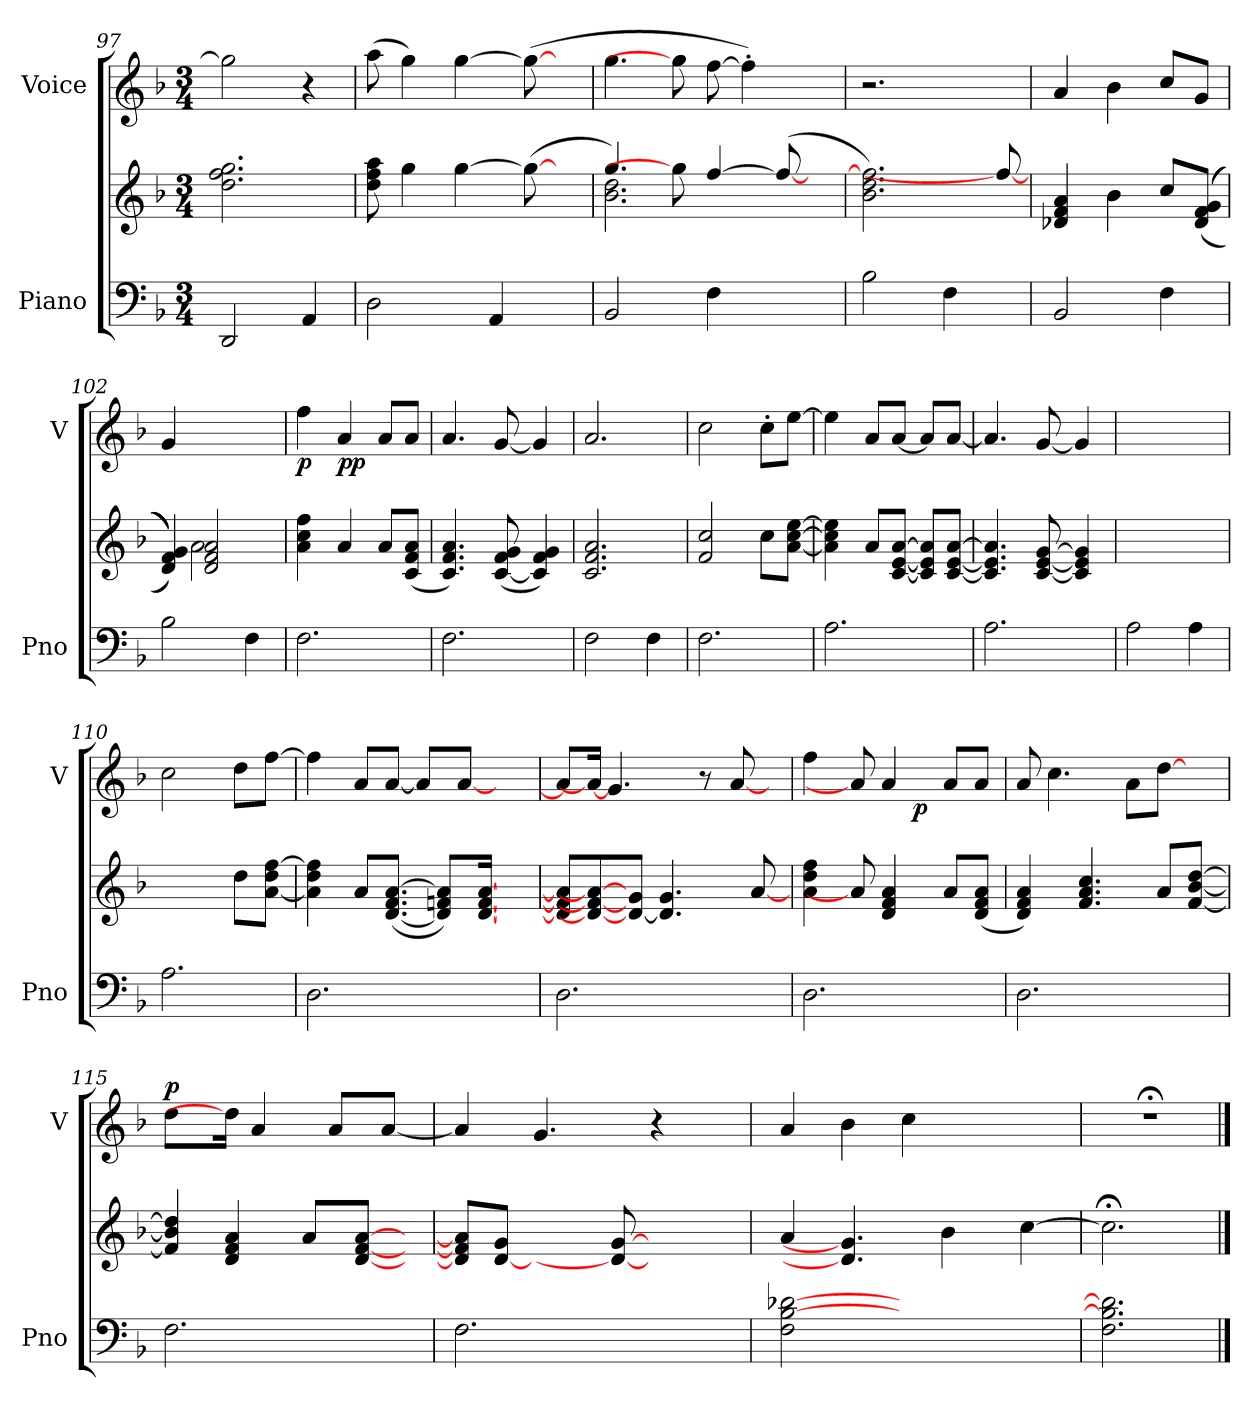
**kern	**kern	**kern	**dynam
*part2	*part2	*part1	*part1
*staff3	*staff2	*staff1	*staff1
*I"Piano	*	*I"Voice	*
*I'Pno	*	*I'V	*
*clefF4	*clefG2	*clefG2	*
*k[b-]	*k[b-]	*k[b-]	*
*M3/4	*M3/4	*M3/4	*
=97	=97	=97	=97
2DD/	2.dd\ 2.ff\ 2.gg\	2gg\]	.
4AA/	.	4r	.
=98	=98	=98	=98
2D\	8dd\ 8ff\ 8aa\	(>8aa\	.
.	4gg\	4gg\)	.
.	[4gg\	[4gg\	.
4AA/	.	.	.
.	(>8gg\_	(>8gg\_	.
8ryy	8ryy	8ryy	.
!!LO:LB:g=z
=99	=99	=99	=99
*	*^	*	*
2BB-/	4.gg/)	2.b-\ 2.dd\	4.gg\	.
.	8gg\]	.	8gg\]	.
4F\	[4ff/	.	[8ff\	.
.	.	.	4ff'\])	.
8ryy	(<8ff/_	8ryy	.	.
8ryy	8ryy	8ryy	8ryy	.
*	*v	*v	*	*
=100	=100	=100	=100
2B-\	2.b-\ 2.dd\ 2.ff\])	2.r	.
4F\	.	.	.
8ryy	8ff/_	8ryy	.
=101	=101	=101	=101
2BB-/	4d-X/ 4f/ 4a/	4a/	.
.	4b-\	4b-\	.
4F\	8cc/L	8cc/L	.
.	(<(<(>8d-/ 8f/ 8g/J	8g/J	.
=102	=102	=102	=102
*	*^	*	*
2B-\	4d/ 4f/ 4g/)))	4ryy	4g/	.
.	2d/ 2f/ 2a/	2a\	2ryy	.
4F\	.	.	.	.
*	*v	*v	*	*
=103	=103	=103	=103
!	!	!	!LO:DY:b
2.F\	4a\ 4cc\ 4ff\	4ff\	p
!	!	!	!LO:DY:b
.	4a/	4a/	pp
.	8a/L	8a/L	.
.	(>8c/ 8f/ 8a/J	8a/J	.
!!LO:PB:g=z
=104	=104	=104	=104
2.F\	4.c/ 4.f/ 4.a/)	4.a/	.
.	(<[8c/ 8f/ 8g/	[8g/	.
.	4c/] 4f/ 4g/)	4g/]	.
=105	=105	=105	=105
2F\	2.c/ 2.f/ 2.a/	2.a/	.
4F\	.	.	.
=106	=106	=106	=106
2.F\	2f/ 2cc/	2cc\	.
.	8cc\L	8cc'\L	.
.	[8a\ [8cc\ [8ee\J	[8ee\J	.
=107	=107	=107	=107
2.A\	4a\] 4cc\] 4ee\]	4ee\]	.
.	8a/L	8a/L	.
.	[8c/ [8e/ [8a/J	[8a/J	.
.	8c/] 8e/] 8a/]L	8a/L]	.
.	[8c/ [8e/ [8a/J	[8a/J	.
=108	=108	=108	=108
2.A\	4.c/] 4.e/] 4.a/]	4.a/]	.
.	[8c/ [8e/ [8g/	[8g/	.
.	4c/] 4e/] 4g/]	4g/]	.
!!LO:LB:g=z
=109	=109	=109	=109
2A\	2.ryy	2.ryy	.
4A\	.	.	.
=110	=110	=110	=110
2.A\	2ryy	2cc\	.
.	8dd\L	8dd\L	.
.	[8a\ 8dd\ [8ff\J	[8ff\J	.
=111	=111	=111	=111
2.D\	4a\] 4dd\ 4ff\]	4ff\]	.
.	8a/L	8a/L	.
.	(<[8.d/ 8.f/ [8.a/J	[8a/J	.
.	.	8a/L]	.
.	8d/] 8fn/ 8a/]L)	.	.
.	.	[8a/J	.
.	[16d/ [16f/ [16a/J	.	.
8ryy	8ryy	16ryy	.
.	.	16ryy	.
=112	=112	=112	=112
2.D\	8d/] 8f/] 8a/]L	8a/]	.
.	8d/_ 8f/_ 8a/_J	16a/J_	.
.	.	4.g/	.
.	[8d/ 8g/J	.	.
.	4.d/] 4.g/	.	.
.	.	8r	.
.	.	[8a/	.
8ryy	[8a/	.	.
.	.	16ryy	.
=113	=113	=113	=113
*	*	*^	*
2.D\	4a\ 4dd\ 4ff\	4ff\	2ryy	.
.	8a/]	8a/]	.	.
.	4d/ 4f/ 4a/	4a/	.	.
!	!	!	!	!LO:DY:b
.	.	.	4.ryy	p
.	8a/L	8a/L	.	.
8ryy	(>8d/ 8f/ 8a/J	8a/J	.	.
*	*	*v	*v	*
!!LO:LB:g=z
=114	=114	=114	=114
2.D\	4d/ 4f/ 4a/)	8a/	.
.	.	4.cc\	.
.	4.f/ 4.a/ 4.cc/	.	.
.	.	8a\L	.
.	8a/L	[8dd\J	.
8ryy	[8f/ [8b-/ [8dd/J	16ryy	.
.	.	16ryy	.
=115	=115	=115	=115
!	!	!	!LO:DY:a
2.F\	4f/] 4b-/] 4dd/]	4dd\	p
.	4d/ 4f/ 4a/	16dd\J]	.
.	.	4a/	.
.	8a/L	.	.
.	.	8a/L	.
.	[8d/ [8f/ [8a/J	.	.
.	.	[8a/J	.
16ryy	16ryy	.	.
=116	=116	=116	=116
2.F\	8d/] 8f/] 8a/]L	4a/]	.
.	[8d/ 8g/J	.	.
.	4.ryy	4.g/	.
.	8d/_ [8g/	8ryy	.
4.ryy	4.ryy	4r	.
.	.	8ryy	.
=117	=117	=117	=117
2F\ [2B-\ [2d-X\	4a/	4a/	.
.	4.d/] 4.g/]	4b-\	.
4ryy	.	4cc\	.
.	4b-\	.	.
4.ryy	.	4.ryy	.
.	[4cc\	.	.
=118	=118	=118	=118
2.F\ 2.B-\] 2.d-\]	2.cc;<\]	2.r;<	.
==	==	==	==
*-	*-	*-	*-
